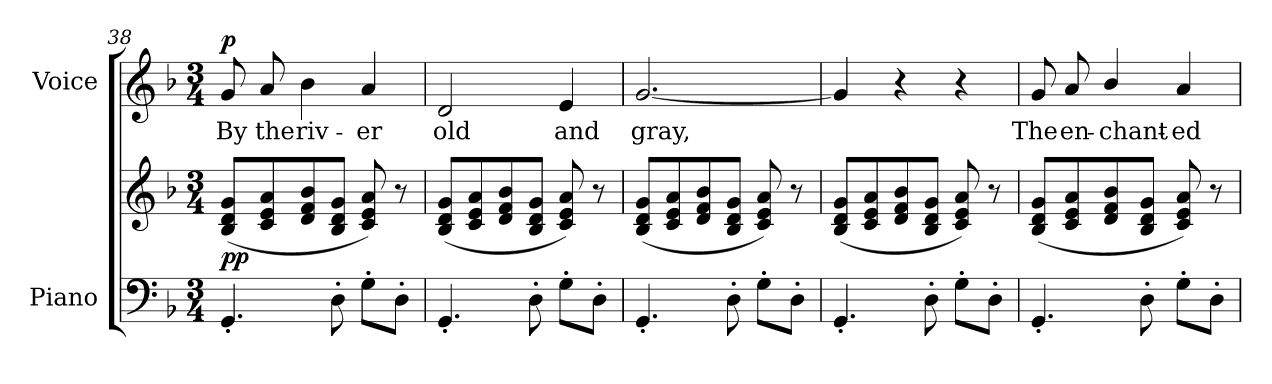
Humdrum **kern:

**kern	**kern	**dynam	**kern	**text	**dynam
*part2	*part2	*part2	*part1	*part1	*part1
*staff3	*staff2	*staff2/3	*staff1	*staff1	*staff1
*I"Piano	*	*	*I"Voice	*	*
*I'Pno	*	*	*	*	*
*clefF4	*clefG2	*	*clefG2	*	*
*k[b-]	*k[b-]	*	*k[b-]	*	*
*M3/4	*M3/4	*	*M3/4	*	*
=38	=38	=38	=38	=38	=38
!	!	!LO:DY:b	!	!LO:LY:b	!LO:DY:a
4.GG'/	(<8B-/ 8d/ 8g/L	pp	8g/	By	p
!	!	!	!	!LO:LY:b	!
.	8c/ 8e/ 8a/	.	8a/	the	.
!	!	!	!	!LO:LY:b	!
.	8d/ 8f/ 8b-/	.	4b-\	riv-	.
8D'\	8B-/ 8d/ 8g/J	.	.	.	.
!	!	!	!	!LO:LY:b	!
8G'\L	8c/ 8e/ 8a/)	.	4a/	-er	.
8D'\J	8r	.	.	.	.
=39	=39	=39	=39	=39	=39
!	!	!	!	!LO:LY:b	!
4.GG'/	(<8B-/ 8d/ 8g/L	.	2d/	old	.
.	8c/ 8e/ 8a/	.	.	.	.
.	8d/ 8f/ 8b-/	.	.	.	.
8D'\	8B-/ 8d/ 8g/J	.	.	.	.
!	!	!	!	!LO:LY:b	!
8G'\L	8c/ 8e/ 8a/)	.	4e/	and	.
8D'\J	8r	.	.	.	.
=40	=40	=40	=40	=40	=40
!	!	!	!	!LO:LY:b	!
4.GG'/	(<8B-/ 8d/ 8g/L	.	[2.g/	gray,	.
.	8c/ 8e/ 8a/	.	.	.	.
.	8d/ 8f/ 8b-/	.	.	.	.
8D'\	8B-/ 8d/ 8g/J	.	.	.	.
8G'\L	8c/ 8e/ 8a/)	.	.	.	.
8D'\J	8r	.	.	.	.
=41	=41	=41	=41	=41	=41
4.GG'/	(<8B-/ 8d/ 8g/L	.	4g/]	.	.
.	8c/ 8e/ 8a/	.	.	.	.
.	8d/ 8f/ 8b-/	.	4r	.	.
8D'\	8B-/ 8d/ 8g/J	.	.	.	.
8G'\L	8c/ 8e/ 8a/)	.	4r	.	.
8D'\J	8r	.	.	.	.
!!LO:LB:g=z
=42	=42	=42	=42	=42	=42
!	!	!	!	!LO:LY:b	!
4.GG'/	(<8B-/ 8d/ 8g/L	.	8g/	The	.
!	!	!	!	!LO:LY:b	!
.	8c/ 8e/ 8a/	.	8a/	en-	.
!	!	!	!	!LO:LY:b	!
.	8d/ 8f/ 8b-/	.	4b-/	-chant-	.
8D'\	8B-/ 8d/ 8g/J	.	.	.	.
!	!	!	!	!LO:LY:b	!
8G'\L	8c/ 8e/ 8a/)	.	4a/	-ed	.
8D'\J	8r	.	.	.	.
=	=	=	=	=	=
*-	*-	*-	*-	*-	*-
